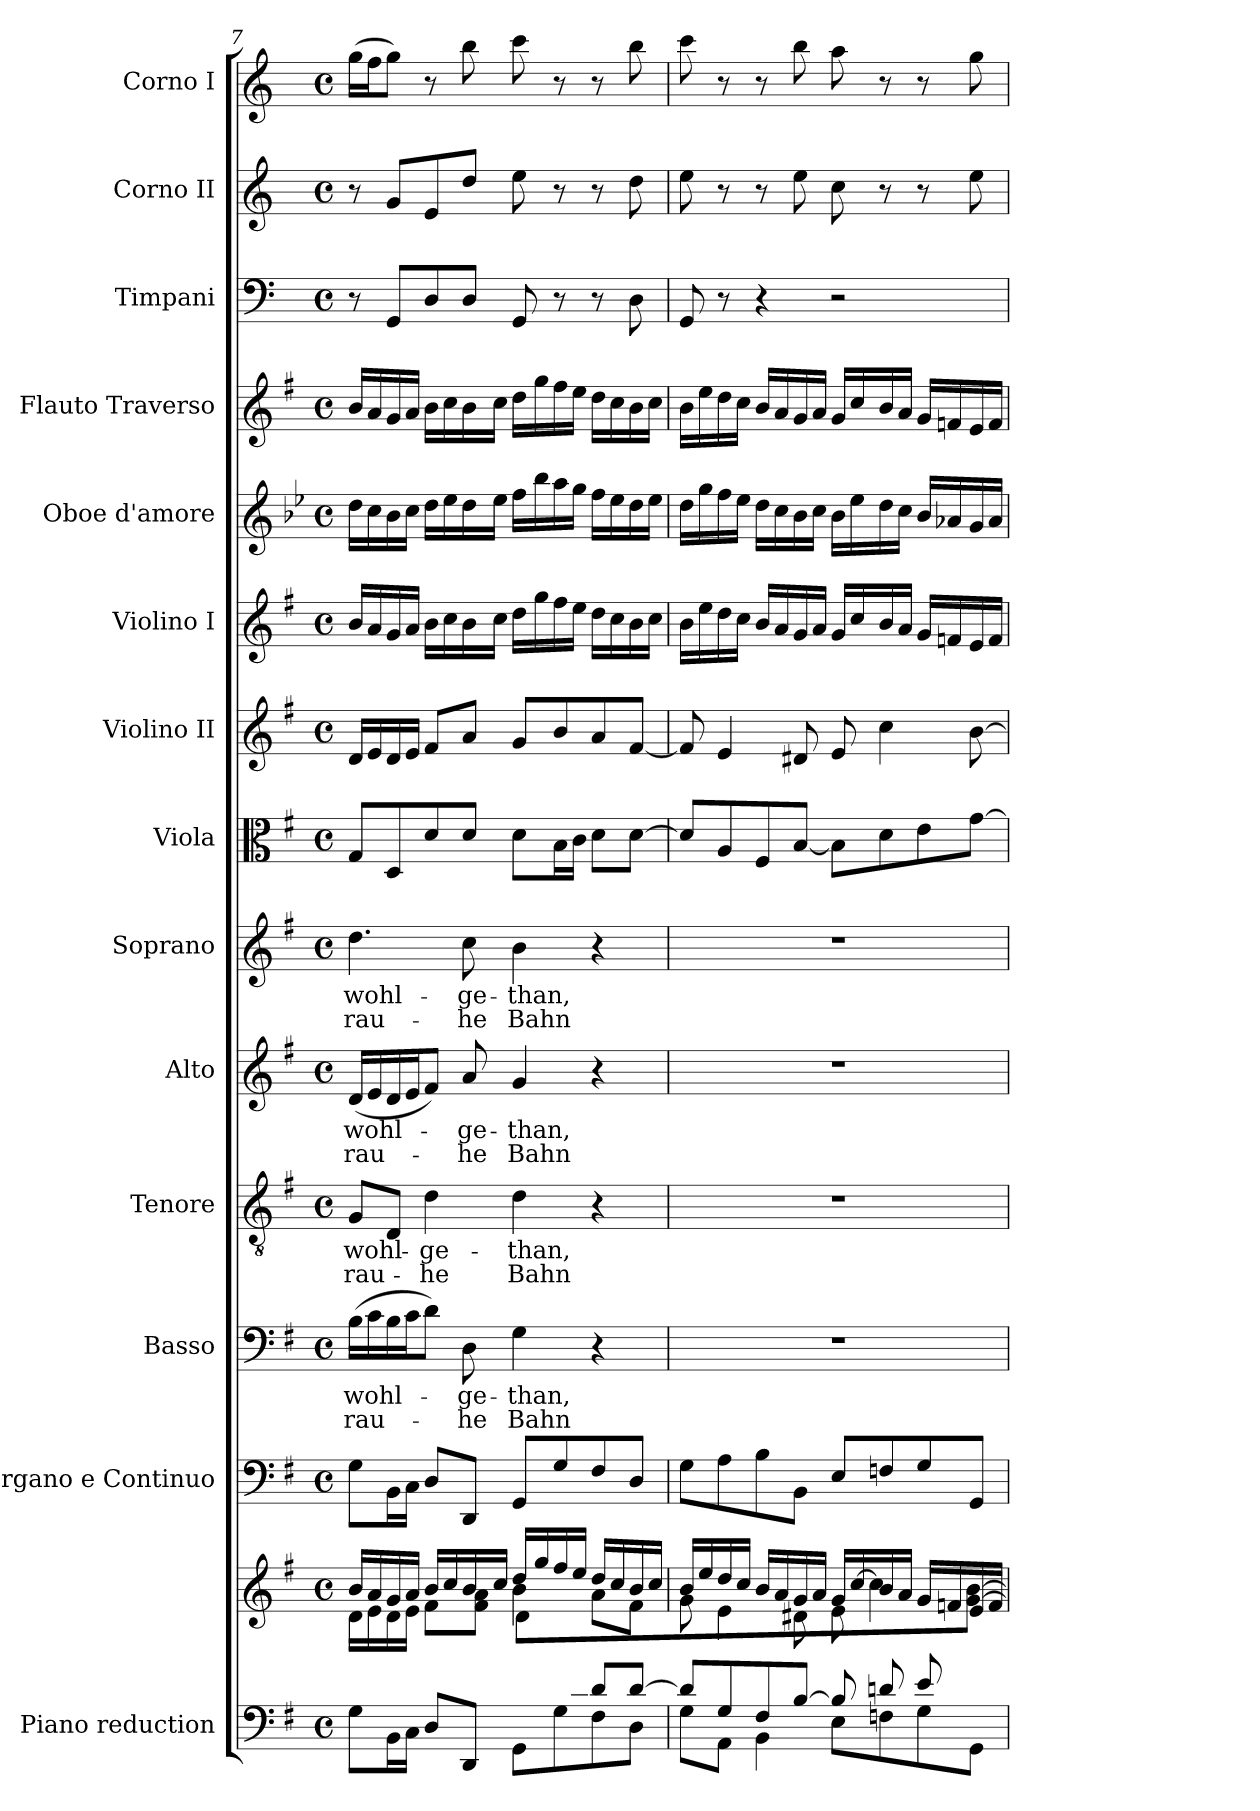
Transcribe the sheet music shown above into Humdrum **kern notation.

**kern	**kern	**kern	**kern	**text	**text	**kern	**text	**text	**kern	**text	**text	**kern	**text	**text	**kern	**kern	**kern	**kern	**kern	**kern	**kern	**kern
*part14	*part14	*part13	*part12	*part12	*part12	*part11	*part11	*part11	*part10	*part10	*part10	*part9	*part9	*part9	*part8	*part7	*part6	*part5	*part4	*part3	*part2	*part1
*staff15	*staff14	*staff13	*staff12	*staff12	*staff12	*staff11	*staff11	*staff11	*staff10	*staff10	*staff10	*staff9	*staff9	*staff9	*staff8	*staff7	*staff6	*staff5	*staff4	*staff3	*staff2	*staff1
*I"Piano reduction	*	*I"Organo e Continuo	*I"Basso	*	*	*I"Tenore	*	*	*I"Alto	*	*	*I"Soprano	*	*	*I"Viola	*I"Violino II	*I"Violino I	*I"Oboe d'amore	*I"Flauto Traverso	*I"Timpani	*I"Corno II	*I"Corno I
*I'Pno	*	*	*	*	*	*	*	*	*	*	*	*	*	*	*	*	*	*I'Ob	*I'Fl	*I'Timp	*	*
*clefF4	*clefG2	*clefF4	*clefF4	*	*	*clefGv2	*	*	*clefG2	*	*	*clefG2	*	*	*clefC3	*clefG2	*clefG2	*clefG2	*clefG2	*clefF4	*clefG2	*clefG2
*	*	*	*	*	*	*	*	*	*	*	*	*	*	*	*	*	*	*ITrd2c3	*	*	*ITrd3c5	*ITrd3c5
*k[f#]	*k[f#]	*k[f#]	*k[f#]	*	*	*k[f#]	*	*	*k[f#]	*	*	*k[f#]	*	*	*k[f#]	*k[f#]	*k[f#]	*k[f#]	*k[f#]	*k[]	*k[f#]	*k[f#]
*M4/4	*M4/4	*M4/4	*M4/4	*	*	*M4/4	*	*	*M4/4	*	*	*M4/4	*	*	*M4/4	*M4/4	*M4/4	*M4/4	*M4/4	*M4/4	*M4/4	*M4/4
*met(c)	*met(c)	*met(c)	*met(c)	*	*	*met(c)	*	*	*met(c)	*	*	*met(c)	*	*	*met(c)	*met(c)	*met(c)	*met(c)	*met(c)	*met(c)	*met(c)	*met(c)
=7	=7	=7	=7	=7	=7	=7	=7	=7	=7	=7	=7	=7	=7	=7	=7	=7	=7	=7	=7	=7	=7	=7
*^	*^	*	*	*	*	*	*	*	*	*	*	*	*	*	*	*	*	*	*	*	*	*
*	*	*	*^	*	*	*	*	*	*	*	*	*	*	*	*	*	*	*	*	*	*	*	*	*
!	!	!	!	!	!	!	!LO:LY:b	!LO:LY:b	!	!LO:LY:b	!LO:LY:b	!	!LO:LY:b	!LO:LY:b	!	!LO:LY:b	!LO:LY:b	!	!	!	!	!	!	!	!
2ryy	8G\L	16b/LL	16d\LL	2ryy	8G\L	(16B\LL	wohl-	rau-	8G/L	wohl-	rau-	(16d/LL	wohl-	rau-	4.dd\	wohl-	rau-	8G/L	16d/LL	16b/LL	16b\LL	16b/LL	8r	8r	(16dd\LL
.	.	16a/	16e\	.	.	16c\	.	.	.	.	.	16e/	.	.	.	.	.	.	16e/	16a/	16a\	16a/	.	.	16cc\J
.	16BB\L	16g/	16d\	.	16BB\L	16B\	.	.	8D/J	.	.	16d/	.	.	.	.	.	8D/	16d/	16g/	16g\	16g/	8GG/L	8d/L	8dd\J)
.	16C\JJ	16a/JJ	16e\JJ	.	16C\JJ	16c\J	.	.	.	.	.	16e/J	.	.	.	.	.	.	16e/JJ	16a/JJ	16a\JJ	16a/JJ	.	.	.
!	!	!	!	!	!	!	!	!	!	!LO:LY:b	!LO:LY:b	!	!	!	!	!	!	!	!	!	!	!	!	!	!
.	8D/L	16b/LL	8f#\L	.	8D/L	8d\J)	.	.	4d\	-ge-	-he	8f#/J)	.	.	.	.	.	8d/	8f#/L	16b\LL	16b\LL	16b\LL	8D/	8B/	8r
.	.	16cc/	.	.	.	.	.	.	.	.	.	.	.	.	.	.	.	.	.	16cc\	16cc\	16cc\	.	.	.
!	!	!	!	!	!	!	!LO:LY:b	!LO:LY:b	!	!	!	!	!LO:LY:b	!LO:LY:b	!	!LO:LY:b	!LO:LY:b	!	!	!	!	!	!	!	!
.	8DD/J	16b/	8f#\ 8a\J	.	8DD/J	8D\	-ge-	-he	.	.	.	8a/	-ge-	-he	8cc\	-ge-	-he	8d/J	8a/J	16b\	16b\	16b\	8D/J	8a/J	8ff#\
.	.	16cc/JJ	.	.	.	.	.	.	.	.	.	.	.	.	.	.	.	.	.	16cc\JJ	16cc\JJ	16cc\JJ	.	.	.
!	!	!	!	!	!	!	!LO:LY:b	!LO:LY:b	!	!LO:LY:b	!LO:LY:b	!	!LO:LY:b	!LO:LY:b	!	!LO:LY:b	!LO:LY:b	!	!	!	!	!	!	!	!
8ryy	8GG\L	16dd/LL	4b\	8d\L	8GG/L	4G\	-than,	Bahn	4d\	-than,	Bahn	4g/	-than,	Bahn	4b\	-than,	Bahn	8d\L	8g/L	16dd\LL	16dd\LL	16dd\LL	8GG/	8b\	8gg\
.	.	16gg/	.	.	.	.	.	.	.	.	.	.	.	.	.	.	.	.	.	16gg\	16gg\	16gg\	.	.	.
16B/L	8G\	16ff#/	.	4.ryy	8G/	.	.	.	.	.	.	.	.	.	.	.	.	16B\L	8b/	16ff#\	16ff#\	16ff#\	8r	8r	8r
16c/JJ	.	16ee/JJ	.	.	.	.	.	.	.	.	.	.	.	.	.	.	.	16c\JJ	.	16ee\JJ	16ee\JJ	16ee\JJ	.	.	.
8d/L	8F#\	16dd/LL	8a\L	.	8F#/	4r	.	.	4r	.	.	4r	.	.	4r	.	.	8d\L	8a/	16dd\LL	16dd\LL	16dd\LL	8r	8r	8r
.	.	16cc/	.	.	.	.	.	.	.	.	.	.	.	.	.	.	.	.	.	16cc\	16cc\	16cc\	.	.	.
[8d/J	8D\J	16b/	8f#\J	.	8D/J	.	.	.	.	.	.	.	.	.	.	.	.	[8d\J	[8f#/J	16b\	16b\	16b\	8D\	8a\	8ff#\
.	.	16cc/JJ	.	.	.	.	.	.	.	.	.	.	.	.	.	.	.	.	.	16cc\JJ	16cc\JJ	16cc\JJ	.	.	.
!!LO:PB:g=z
=8	=8	=8	=8	=8	=8	=8	=8	=8	=8	=8	=8	=8	=8	=8	=8	=8	=8	=8	=8	=8	=8	=8	=8	=8	=8
8d/L]	8G\L	16b/LL	8g\	2..ryy	8G\L	1r	.	.	1r	.	.	1r	.	.	1r	.	.	8d/L]	8f#/]	16b\LL	16b\LL	16b\LL	8GG/	8b\	8gg\
.	.	16ee/	.	.	.	.	.	.	.	.	.	.	.	.	.	.	.	.	.	16ee\	16ee\	16ee\	.	.	.
8G/	8AA\J	16dd/	4e\	.	8A\	.	.	.	.	.	.	.	.	.	.	.	.	8A/	4e/	16dd\	16dd\	16dd\	8r	8r	8r
.	.	16cc/JJ	.	.	.	.	.	.	.	.	.	.	.	.	.	.	.	.	.	16cc\JJ	16cc\JJ	16cc\JJ	.	.	.
8F#/	4BB\	16b/LL	.	.	8B\	.	.	.	.	.	.	.	.	.	.	.	.	8F#/	.	16b/LL	16b\LL	16b/LL	4r	8r	8r
.	.	16a/	.	.	.	.	.	.	.	.	.	.	.	.	.	.	.	.	.	16a/	16a\	16a/	.	.	.
[8B/J	.	16g/	8d#X\	.	8BB\J	.	.	.	.	.	.	.	.	.	.	.	.	[8B/J	8d#X/	16g/	16g\	16g/	.	8b\	8ff#\
.	.	16a/JJ	.	.	.	.	.	.	.	.	.	.	.	.	.	.	.	.	.	16a/JJ	16a\JJ	16a/JJ	.	.	.
8B/L]	8E\L	16g/LL	8e\	.	8E/L	.	.	.	.	.	.	.	.	.	.	.	.	8B\L]	8e/	16g/LL	16g\LL	16g/LL	2r	8g\	8ee\
.	.	[16cc/	.	.	.	.	.	.	.	.	.	.	.	.	.	.	.	.	.	16cc/	16cc\	16cc/	.	.	.
8dn/	8Fn\	16b/	4cc\]	.	8Fn/	.	.	.	.	.	.	.	.	.	.	.	.	8d\	4cc\	16b/	16b\	16b/	.	8r	8r
.	.	16a/JJ	.	.	.	.	.	.	.	.	.	.	.	.	.	.	.	.	.	16a/JJ	16a\JJ	16a/JJ	.	.	.
8e/	8G\	16g/LL	.	.	8G/	.	.	.	.	.	.	.	.	.	.	.	.	8e\	.	16g/LL	16g/LL	16g/LL	.	8r	8r
.	.	16fn/	.	.	.	.	.	.	.	.	.	.	.	.	.	.	.	.	.	16fn/	16fn/	16fn/	.	.	.
8ryy	8GG\J	16e/	8ryy	[>8g\ [>8b\J	8GG/J	.	.	.	.	.	.	.	.	.	.	.	.	[8g\J	[8b\	16e/	16e/	16e/	.	8b\	8dd\
.	.	16f/JJ	.	.	.	.	.	.	.	.	.	.	.	.	.	.	.	.	.	16f/JJ	16f/JJ	16f/JJ	.	.	.
*v	*v	*	*	*	*	*	*	*	*	*	*	*	*	*	*	*	*	*	*	*	*	*	*	*	*
*	*v	*v	*v	*	*	*	*	*	*	*	*	*	*	*	*	*	*	*	*	*	*	*	*	*
=	=	=	=	=	=	=	=	=	=	=	=	=	=	=	=	=	=	=	=	=	=	=
*-	*-	*-	*-	*-	*-	*-	*-	*-	*-	*-	*-	*-	*-	*-	*-	*-	*-	*-	*-	*-	*-	*-
